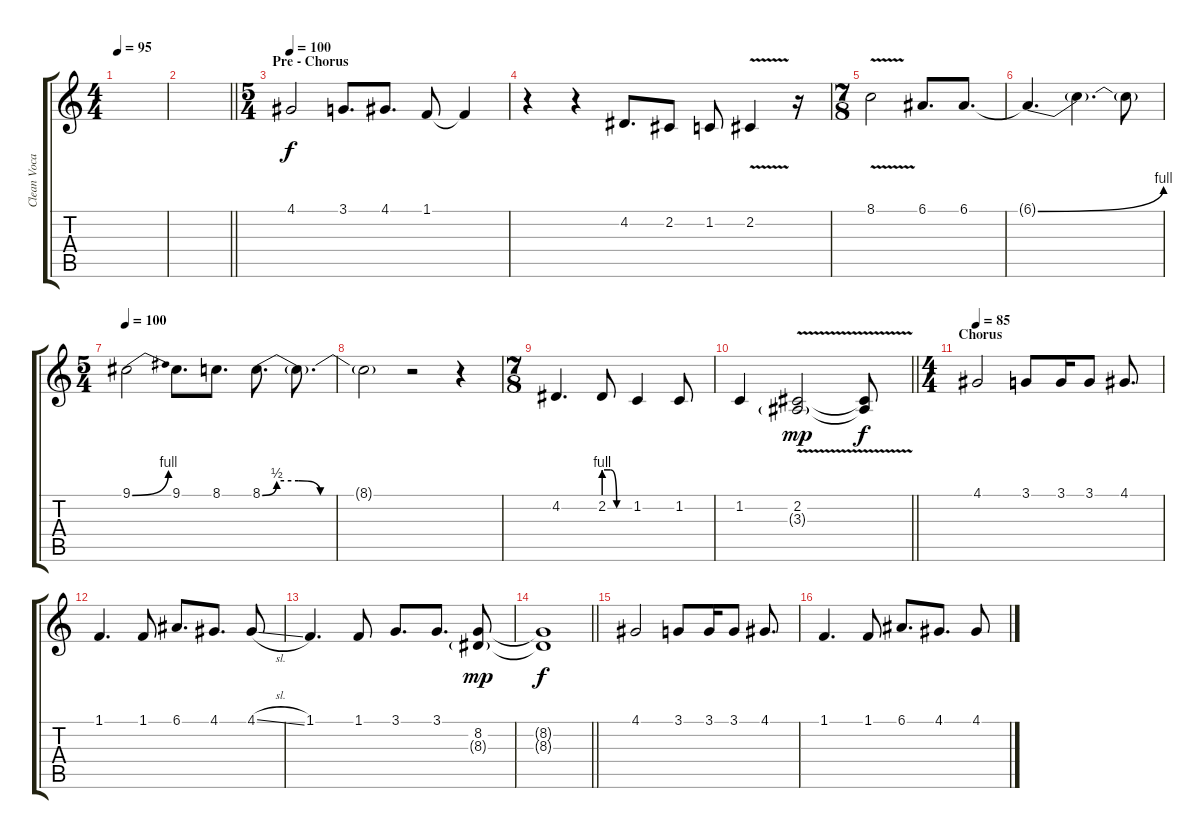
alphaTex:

\track ("Clean Vocal" "Clean Voca") {instrument lead1square}
\staff {score tabs}
\tuning (E4 B3 G3 D3 A2 E2) {hide}
\ts (4 4)
\tempo 95
\clef g2
\ks c
|
\barLineRight lightlight
|
\ts (5 4)
\section ("" "Pre - Chorus")
\tempo 100
4.1.2 3.1.8{d} 4.1.8{d} 1.1.8 1.1{t}.4 |
r.4 r.4 4.2.8{d} 2.2.8 1.2.8 2.2{v}.4 r.16 |
\ts (7 8)
8.1{v}.2 6.1.8{d} 6.1.8{d} |
6.1{be (bend 0 0 60 4) t}.4{d} 6.1{t}.4{d} 6.1{t}.8 |
\ts (5 4)
\tempo 100
9.1{be (bend 0 0 60 4)}.2 9.1.8{d} 8.1.8{d} 8.1{be (custom 0 0 6 2 15 2 24 0 60 0)}.8{d} 8.1{t}.8{d} |
8.1{t}.2 r.2 r.4 |
\ts (7 8)
4.2.4{d} 2.2{be (custom 0 4 15 4 30 0 60 0)}.8 1.2.4 1.2.8 |
\barLineRight lightlight
1.2.4 (2.2{v} 3.3{g}).2{dy mp} (2.2{t} 3.3{t}).8{dy f} |
\ts (4 4)
\section ("" "Chorus")
\tempo 85
4.1.2 3.1.8 3.1.16 3.1.8 4.1.8{d} |
1.1.4{d} 1.1.8 6.1.8{d} 4.1.8{d} 4.1{sl}.8 |
1.1.4{d} 1.1.8 3.1.8{d} 3.1.8{d} (8.2 8.3{g}).8{dy mp} |
\barLineRight lightlight
(8.2{t} 8.3{t}).1{dy f} |
4.1.2 3.1.8 3.1.16 3.1.8 4.1.8{d} |
1.1.4{d} 1.1.8 6.1.8{d} 4.1.8{d} 4.1{sl}.8
